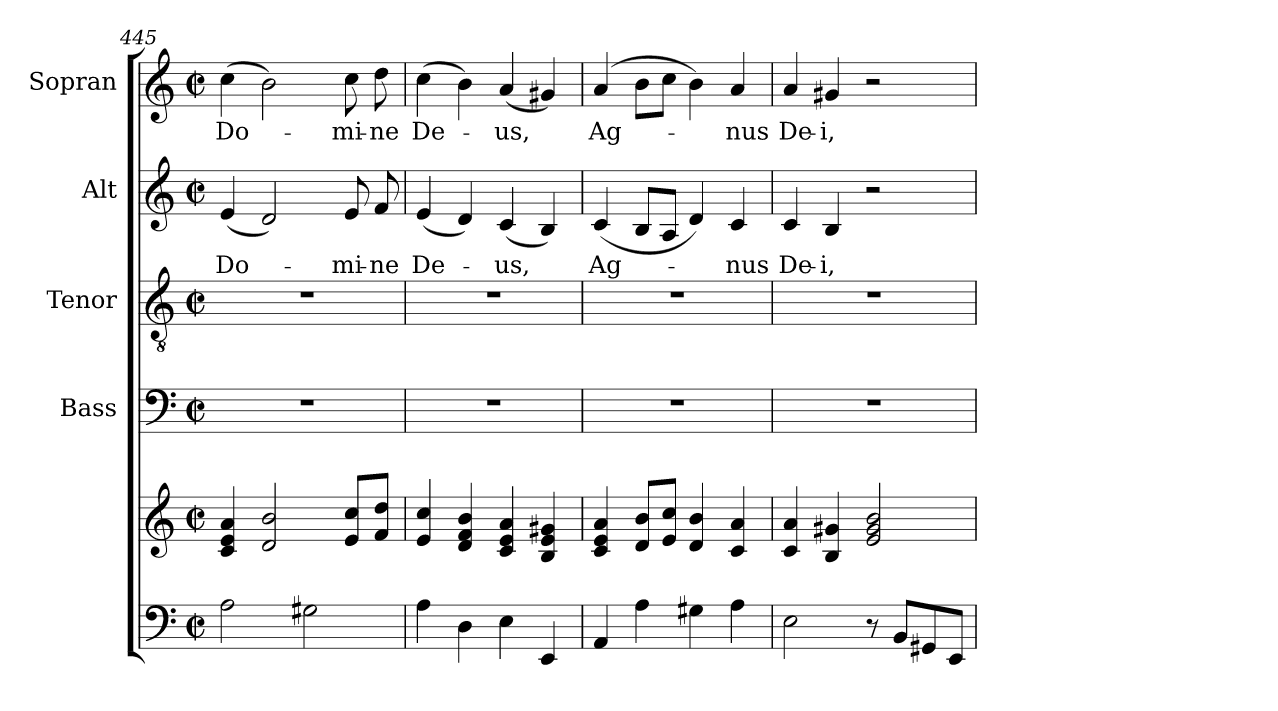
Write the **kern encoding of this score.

**kern	**kern	**kern	**kern	**kern	**text	**kern	**text
*part5	*part5	*part4	*part3	*part2	*part2	*part1	*part1
*staff6	*staff5	*staff4	*staff3	*staff2	*staff2	*staff1	*staff1
*	*	*I"Bass	*I"Tenor	*I"Alt	*	*I"Sopran	*
*	*	*I'B.	*I'T.	*I'A.	*	*I'S.	*
*clefF4	*clefG2	*clefF4	*clefGv2	*clefG2	*	*clefG2	*
*k[]	*k[]	*k[]	*k[]	*k[]	*	*k[]	*
*C:	*C:	*C:	*C:	*C:	*	*C:	*
*M2/2	*M2/2	*M2/2	*M2/2	*M2/2	*	*M2/2	*
*met(c|)	*met(c|)	*met(c|)	*met(c|)	*met(c|)	*	*met(c|)	*
=445	=445	=445	=445	=445	=445	=445	=445
!	!	!	!	!	!LO:LY:b	!	!LO:LY:b
2A\	4c/ 4e/ 4a/	1r	1r	(<4e/	Do-	(>4cc\	Do-
.	2d/ 2b/	.	.	2d/)	.	2b\)	.
2G#X\	.	.	.	.	.	.	.
!	!	!	!	!	!LO:LY:b	!	!LO:LY:b
.	8e/ 8cc/L	.	.	8e/	-mi-	8cc\	-mi-
!	!	!	!	!	!LO:LY:b	!	!LO:LY:b
.	8f/ 8dd/J	.	.	8f/	-ne	8dd\	-ne
=446	=446	=446	=446	=446	=446	=446	=446
!	!	!	!	!	!LO:LY:b	!	!LO:LY:b
4A\	4e/ 4cc/	1r	1r	(<4e/	De-	(>4cc\	De-
4D\	4d/ 4f/ 4b/	.	.	4d/)	.	4b\)	.
!	!	!	!	!	!LO:LY:b	!	!LO:LY:b
4E\	4c/ 4e/ 4a/	.	.	(<4c/	-us,	(<4a/	-us,
4EE/	4B/ 4e/ 4g#X/	.	.	4B/)	.	4g#X/)	.
!!LO:LB:g=z
=447	=447	=447	=447	=447	=447	=447	=447
!	!	!	!	!	!LO:LY:b	!	!LO:LY:b
4AA/	4c/ 4e/ 4a/	1r	1r	(<4c/	Ag-	(4a/	Ag-
4A\	8d/ 8b/L	.	.	8B/L	.	8b\L	.
.	8e/ 8cc/J	.	.	8A/J	.	8cc\J	.
4G#X\	4d/ 4b/	.	.	4d/)	.	4b\)	.
!	!	!	!	!	!LO:LY:b	!	!LO:LY:b
4A\	4c/ 4a/	.	.	4c/	-nus	4a/	-nus
=448	=448	=448	=448	=448	=448	=448	=448
!	!	!	!	!	!LO:LY:b	!	!LO:LY:b
2E\	4c/ 4a/	1r	1r	4c/	De-	4a/	De-
!	!	!	!	!	!LO:LY:b	!	!LO:LY:b
.	4B/ 4g#X/	.	.	4B/	-i,	4g#X/	-i,
8r	2e/ 2g#/ 2b/	.	.	2r	.	2r	.
8BB/L	.	.	.	.	.	.	.
8GG#X/	.	.	.	.	.	.	.
8EE/J	.	.	.	.	.	.	.
=	=	=	=	=	=	=	=
*-	*-	*-	*-	*-	*-	*-	*-
